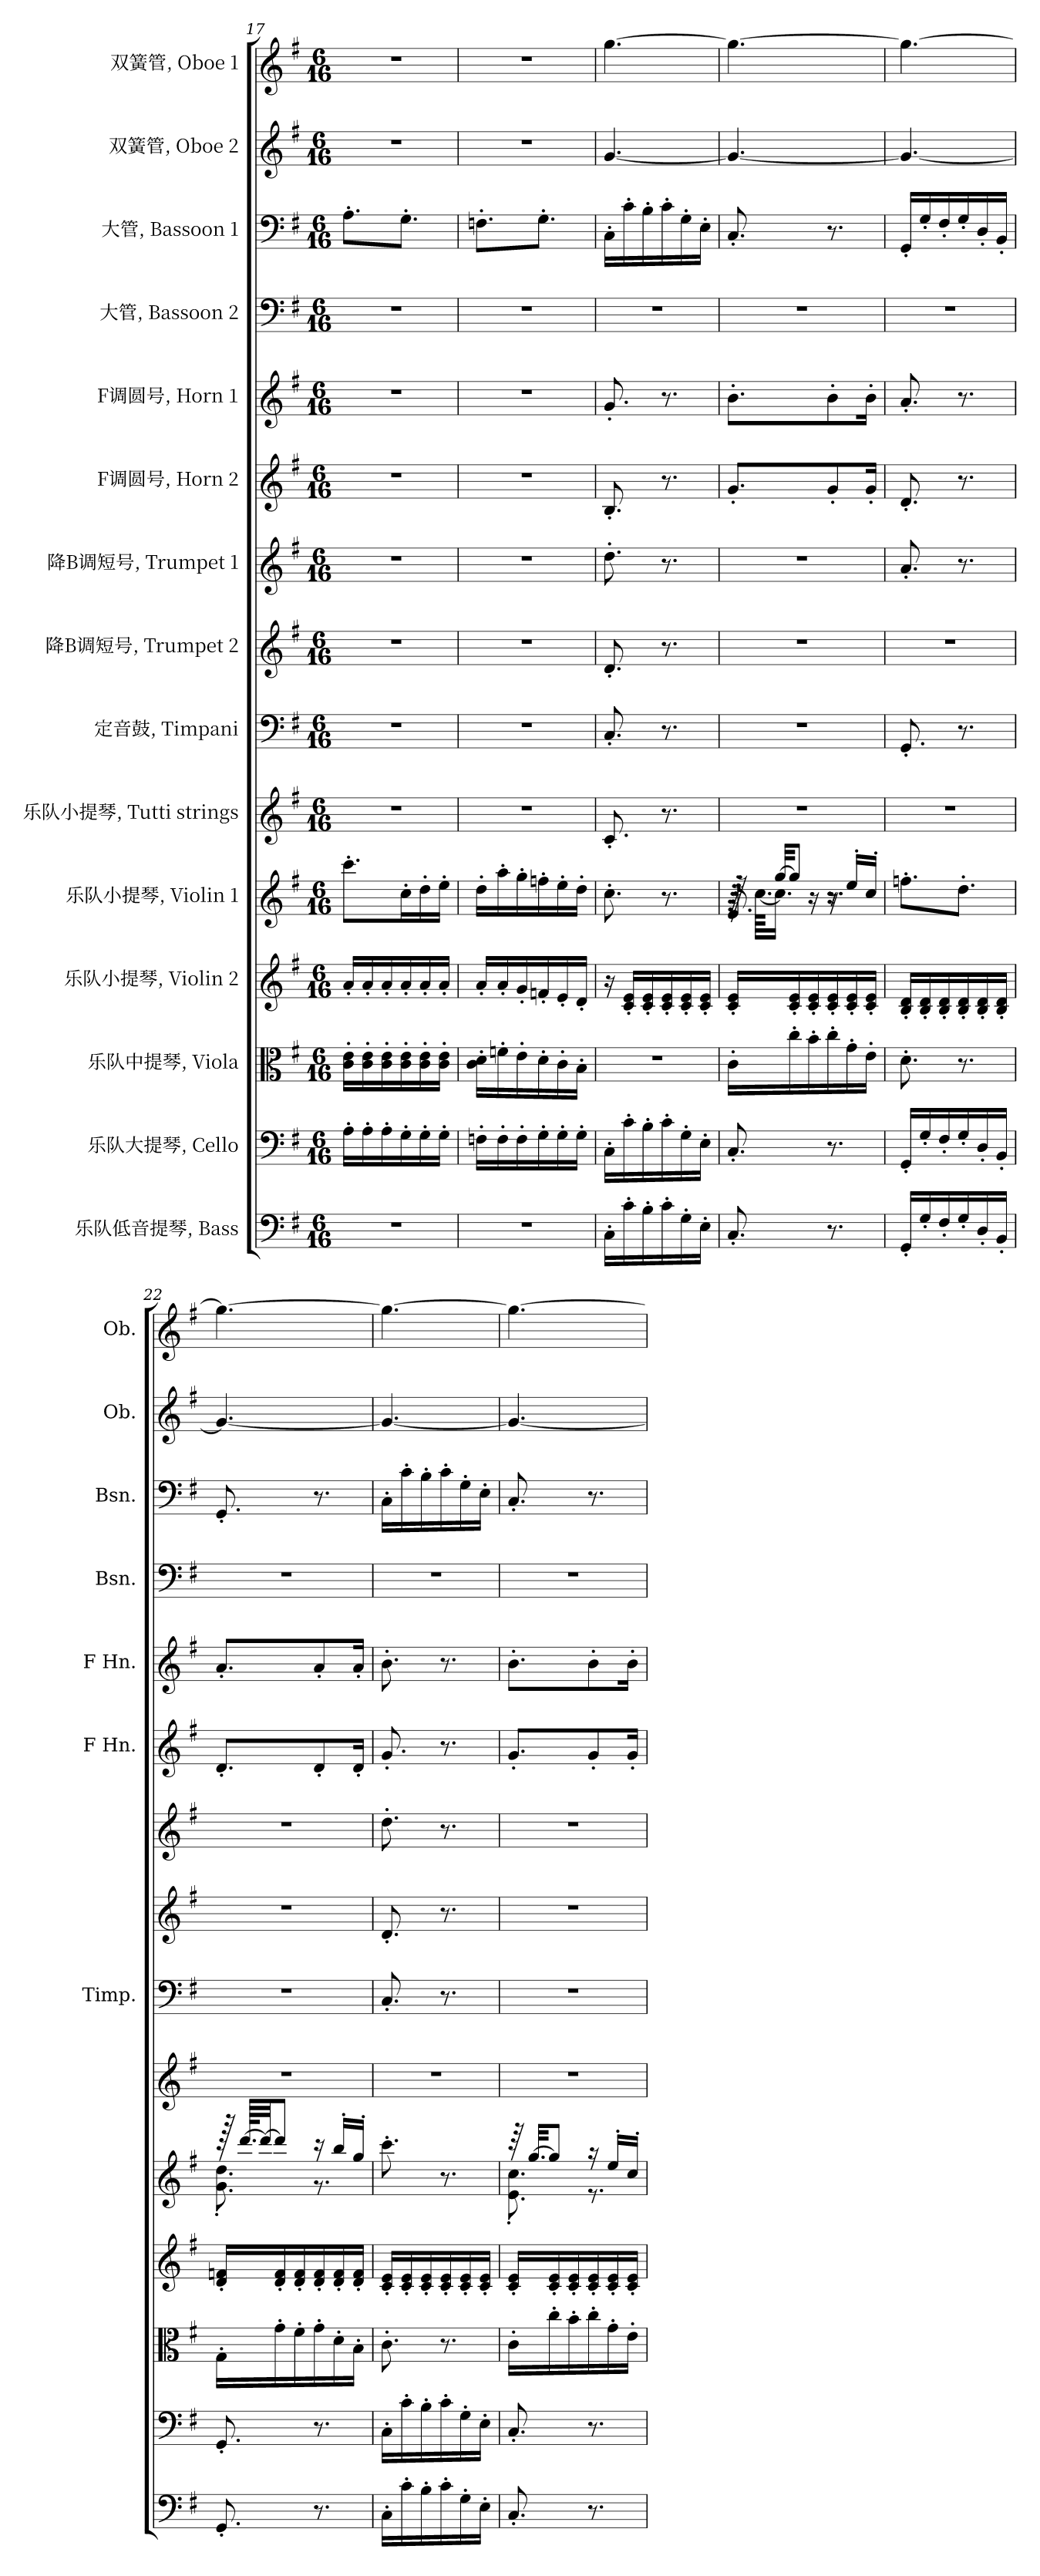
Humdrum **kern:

**kern	**kern	**kern	**kern	**kern	**kern	**kern	**kern	**kern	**kern	**kern	**kern	**kern	**kern	**kern
*part15	*part14	*part13	*part12	*part11	*part10	*part9	*part8	*part7	*part6	*part5	*part4	*part3	*part2	*part1
*staff15	*staff14	*staff13	*staff12	*staff11	*staff10	*staff9	*staff8	*staff7	*staff6	*staff5	*staff4	*staff3	*staff2	*staff1
*I"乐队低音提琴, Bass	*I"乐队大提琴, Cello	*I"乐队中提琴, Viola	*I"乐队小提琴, Violin 2	*I"乐队小提琴, Violin 1	*I"乐队小提琴, Tutti strings	*I"定音鼓, Timpani	*I"降B调短号, Trumpet 2	*I"降B调短号, Trumpet 1	*I"F调圆号, Horn 2	*I"F调圆号, Horn 1	*I"大管, Bassoon 2	*I"大管, Bassoon 1	*I"双簧管, Oboe 2	*I"双簧管, Oboe 1
*	*	*	*	*	*	*I'Timp.	*	*	*I'F Hn.	*I'F Hn.	*I'Bsn.	*I'Bsn.	*I'Ob.	*I'Ob.
*clefF4	*clefF4	*clefC3	*clefG2	*clefG2	*clefG2	*clefF4	*clefG2	*clefG2	*clefG2	*clefG2	*clefF4	*clefF4	*clefG2	*clefG2
*ITrd7c12	*	*	*	*	*	*	*ITrd1c2	*ITrd1c2	*ITrd4c7	*ITrd4c7	*	*	*	*
*k[f#]	*k[f#]	*k[f#]	*k[f#]	*k[f#]	*k[f#]	*k[f#]	*k[b-]	*k[b-]	*k[]	*k[]	*k[f#]	*k[f#]	*k[f#]	*k[f#]
*M6/16	*M6/16	*M6/16	*M6/16	*M6/16	*M6/16	*M6/16	*M6/16	*M6/16	*M6/16	*M6/16	*M6/16	*M6/16	*M6/16	*M6/16
*MM129	*MM129	*MM129	*MM129	*MM129	*MM129	*MM129	*MM129	*MM129	*MM129	*MM129	*MM129	*MM129	*MM129	*MM129
=17	=17	=17	=17	=17	=17	=17	=17	=17	=17	=17	=17	=17	=17	=17
4.r	16A'\LL	16c\' 16e\'LL	16a'/LL	8.ccc'\L	4.r	4.r	4.r	4.r	4.r	4.r	4.r	8.A'\L	4.r	4.r
.	16A'\	16c\' 16e\'	16a'/	.	.	.	.	.	.	.	.	.	.	.
.	16A'\	16c\' 16e\'	16a'/	.	.	.	.	.	.	.	.	.	.	.
.	16G'\	16c\' 16e\'	16a'/	16cc'\L	.	.	.	.	.	.	.	8.G'\J	.	.
.	16G'\	16c\' 16e\'	16a'/	16dd'\	.	.	.	.	.	.	.	.	.	.
.	16G'\JJ	16c\' 16e\'JJ	16a'/JJ	16ee'\JJ	.	.	.	.	.	.	.	.	.	.
=18	=18	=18	=18	=18	=18	=18	=18	=18	=18	=18	=18	=18	=18	=18
4.r	16Fn'\LL	16c\' 16d\'LL	16a'/LL	16dd'\LL	4.r	4.r	4.r	4.r	4.r	4.r	4.r	8.Fn'\L	4.r	4.r
.	16F'\	16fn'\	16a'/	16aa'\	.	.	.	.	.	.	.	.	.	.
.	16F'\	16e'\	16g'/	16gg'\	.	.	.	.	.	.	.	.	.	.
.	16G'\	16d'\	16fn'/	16ffn'\	.	.	.	.	.	.	.	8.G'\J	.	.
.	16G'\	16c'\	16e'/	16ee'\	.	.	.	.	.	.	.	.	.	.
.	16G'\JJ	16B'\JJ	16d'/JJ	16dd'\JJ	.	.	.	.	.	.	.	.	.	.
=19	=19	=19	=19	=19	=19	=19	=19	=19	=19	=19	=19	=19	=19	=19
*	*	*	*	*	*	*	*	*	*	*	*	*	*	*MM128
16CC'\LL	16C'\LL	4.r	16r	8.cc'\	8.c'/	8.C'/	8.c'/	8.cc'\	8.E'/	8.c'/	4.r	16C'\LL	[4.g/	[4.gg\
16C'\	16c'\	.	16c/' 16e/'LL	.	.	.	.	.	.	.	.	16c'\	.	.
16BB'\	16B'\	.	16c/' 16e/'	.	.	.	.	.	.	.	.	16B'\	.	.
16C'\	16c'\	.	16c/' 16e/'	8.r	8.r	8.r	8.r	8.r	8.r	8.r	.	16c'\	.	.
16GG'\	16G'\	.	16c/' 16e/'	.	.	.	.	.	.	.	.	16G'\	.	.
16EE'\JJ	16E'\JJ	.	16c/' 16e/'JJ	.	.	.	.	.	.	.	.	16E'\JJ	.	.
!!LO:PB:g=z
=20	=20	=20	=20	=20	=20	=20	=20	=20	=20	=20	=20	=20	=20	=20
*	*	*	*	*^	*	*	*	*	*	*	*	*	*	*
*	*	*	*	*	*^	*	*	*	*	*	*	*	*	*	*
8.CC'/	8.C'/	16c'\LL	16c/' 16e/'LL	32r	128r	8.e'/	4.r	4.r	4.r	4.r	8.c'/L	8.e'\L	4.r	8.C'/	4.g/_	4.gg\_
.	.	.	.	.	[64.cc\KKLL	.	.	.	.	.	.	.	.	.	.	.
.	.	.	.	[32gg/KKL	16.cc\JJ]	.	.	.	.	.	.	.	.	.	.	.
.	.	16cc'\	16c/' 16e/'	8gg/J]	.	.	.	.	.	.	.	.	.	.	.	.
.	.	16b'\	16c/' 16e/'	.	16r	.	.	.	.	.	.	.	.	.	.	.
8.r	8.r	16cc'\	16c/' 16e/'	16r	8.r	8.r	.	.	.	.	8c'/	8e'\	.	8.r	.	.
.	.	16g'\	16c/' 16e/'	16ee'/LL	.	.	.	.	.	.	.	.	.	.	.	.
.	.	16e'\JJ	16c/' 16e/'JJ	16cc'/JJ	.	.	.	.	.	.	16c'/Jk	16e'\Jk	.	.	.	.
*	*	*	*	*v	*v	*v	*	*	*	*	*	*	*	*	*	*
=21	=21	=21	=21	=21	=21	=21	=21	=21	=21	=21	=21	=21	=21	=21
16GGG'/LL	16GG'/LL	8.d'\	16B/' 16d/'LL	8.ffn'\L	4.r	8.GG'/	4.r	8.g'/	8.G'/	8.d'/	4.r	16GG'/LL	4.g/_	4.gg\_
16GG'/	16G'/	.	16B/' 16d/'	.	.	.	.	.	.	.	.	16G'/	.	.
16FF#'/	16F#'/	.	16B/' 16d/'	.	.	.	.	.	.	.	.	16F#'/	.	.
16GG'/	16G'/	8.r	16B/' 16d/'	8.dd'\J	.	8.r	.	8.r	8.r	8.r	.	16G'/	.	.
16DD'/	16D'/	.	16B/' 16d/'	.	.	.	.	.	.	.	.	16D'/	.	.
16BBB'/JJ	16BB'/JJ	.	16B/' 16d/'JJ	.	.	.	.	.	.	.	.	16BB'/JJ	.	.
=22	=22	=22	=22	=22	=22	=22	=22	=22	=22	=22	=22	=22	=22	=22
*	*	*	*	*	*	*	*	*	*	*	*	*	*	*MM128
*	*	*	*	*^	*	*	*	*	*	*	*	*	*	*
8.GGG'/	8.GG'/	16G'\LL	16d/' 16fn/'LL	128r	8.g\' 8.dd\'	4.r	4.r	4.r	4.r	8.G'/L	8.d'/L	4.r	8.GG'/	4.g/_	4.gg\_
.	.	.	.	[64.ddd/KLLL	.	.	.	.	.	.	.	.	.	.	.
.	.	.	.	32ddd/JJ_	.	.	.	.	.	.	.	.	.	.	.
.	.	16g'\	16d/' 16f/'	8ddd/J]	.	.	.	.	.	.	.	.	.	.	.
.	.	16f#'\	16d/' 16f/'	.	.	.	.	.	.	.	.	.	.	.	.
8.r	8.r	16g'\	16d/' 16f/'	16r	8.r	.	.	.	.	8G'/	8d'/	.	8.r	.	.
.	.	16d'\	16d/' 16f/'	16bb'/LL	.	.	.	.	.	.	.	.	.	.	.
.	.	16B'\JJ	16d/' 16f/'JJ	16gg'/JJ	.	.	.	.	.	16G'/Jk	16d'/Jk	.	.	.	.
*	*	*	*	*v	*v	*	*	*	*	*	*	*	*	*	*
=23	=23	=23	=23	=23	=23	=23	=23	=23	=23	=23	=23	=23	=23	=23
*	*	*	*	*	*	*	*	*	*	*	*	*	*	*MM128
16CC'\LL	16C'\LL	8.c'\	16c/' 16e/'LL	8.ccc'\	4.r	8.C'/	8.c'/	8.cc'\	8.c'/	8.e'\	4.r	16C'\LL	4.g/_	4.gg\_
16C'\	16c'\	.	16c/' 16e/'	.	.	.	.	.	.	.	.	16c'\	.	.
16BB'\	16B'\	.	16c/' 16e/'	.	.	.	.	.	.	.	.	16B'\	.	.
16C'\	16c'\	8.r	16c/' 16e/'	8.r	.	8.r	8.r	8.r	8.r	8.r	.	16c'\	.	.
16GG'\	16G'\	.	16c/' 16e/'	.	.	.	.	.	.	.	.	16G'\	.	.
16EE'\JJ	16E'\JJ	.	16c/' 16e/'JJ	.	.	.	.	.	.	.	.	16E'\JJ	.	.
!!LO:PB:g=z
=24	=24	=24	=24	=24	=24	=24	=24	=24	=24	=24	=24	=24	=24	=24
*	*	*	*	*^	*	*	*	*	*	*	*	*	*	*
8.CC'/	8.C'/	16c'\LL	16c/' 16e/'LL	64r	8.e\' 8.cc\'	4.r	4.r	4.r	4.r	8.c'/L	8.e'\L	4.r	8.C'/	4.g/_	4.gg\_
.	.	.	.	[32.gg/KKL	.	.	.	.	.	.	.	.	.	.	.
.	.	16cc'\	16c/' 16e/'	8gg/J]	.	.	.	.	.	.	.	.	.	.	.
.	.	16b'\	16c/' 16e/'	.	.	.	.	.	.	.	.	.	.	.	.
8.r	8.r	16cc'\	16c/' 16e/'	16r	8.r	.	.	.	.	8c'/	8e'\	.	8.r	.	.
.	.	16g'\	16c/' 16e/'	16ee'/LL	.	.	.	.	.	.	.	.	.	.	.
.	.	16e'\JJ	16c/' 16e/'JJ	16cc'/JJ	.	.	.	.	.	16c'/Jk	16e'\Jk	.	.	.	.
*	*	*	*	*v	*v	*	*	*	*	*	*	*	*	*	*
=	=	=	=	=	=	=	=	=	=	=	=	=	=	=
*-	*-	*-	*-	*-	*-	*-	*-	*-	*-	*-	*-	*-	*-	*-
